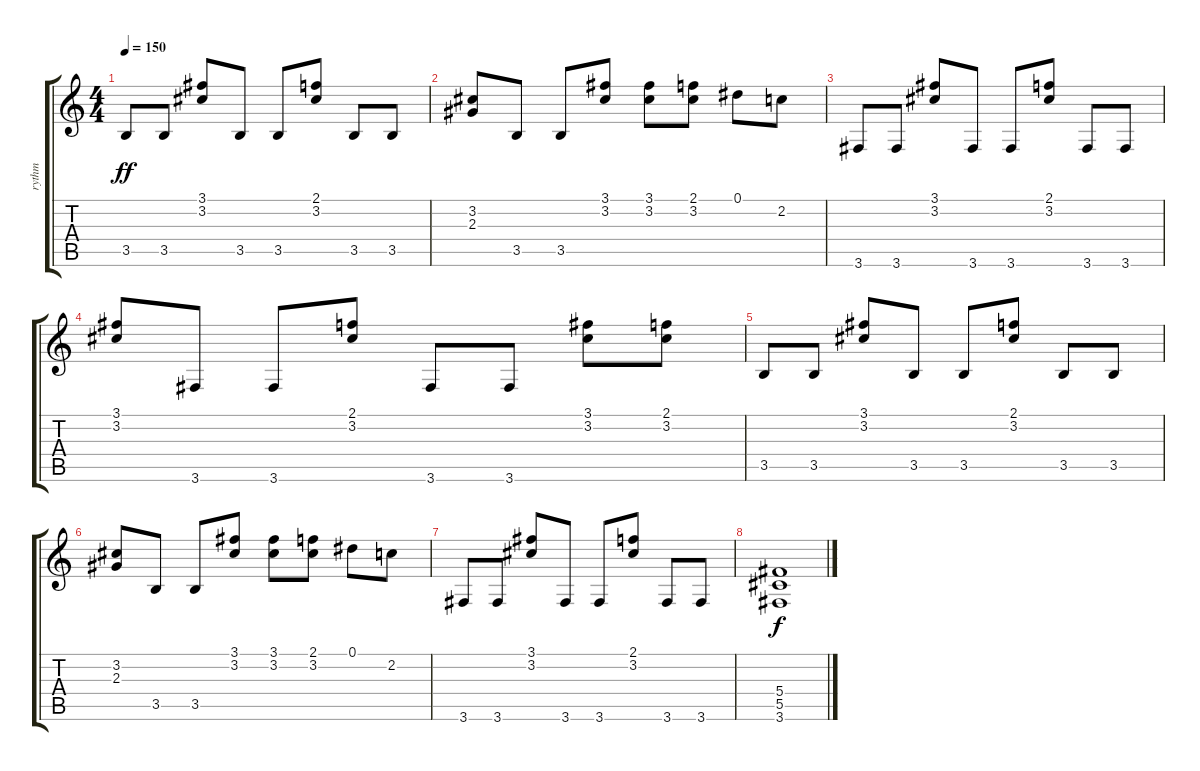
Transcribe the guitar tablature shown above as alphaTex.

\track ("rythm" "rythm") {instrument distortionguitar}
\staff {score tabs}
\tuning (Eb4 Bb3 Gb3 Db3 Ab2 Eb2) {hide}
\ts (4 4)
\tempo 150
\clef g2
\ks c
3.5.8{dy ff} 3.5.8 (3.1 3.2).8 3.5.8 3.5.8 (2.1 3.2).8 3.5.8 3.5.8 |
(3.2 2.3).8 3.5.8 3.5.8 (3.1 3.2).8 (3.1 3.2).8 (2.1 3.2).8 0.1.8 2.2.8 |
3.6.8 3.6.8 (3.1 3.2).8 3.6.8 3.6.8 (2.1 3.2).8 3.6.8 3.6.8 |
(3.1 3.2).8 3.6.8 3.6.8 (2.1 3.2).8 3.6.8 3.6.8 (3.1 3.2).8 (2.1 3.2).8 |
3.5.8 3.5.8 (3.1 3.2).8 3.5.8 3.5.8 (2.1 3.2).8 3.5.8 3.5.8 |
(3.2 2.3).8 3.5.8 3.5.8 (3.1 3.2).8 (3.1 3.2).8 (2.1 3.2).8 0.1.8 2.2.8 |
3.6.8 3.6.8 (3.1 3.2).8 3.6.8 3.6.8 (2.1 3.2).8 3.6.8 3.6.8 |
(5.4 5.5 3.6).1{dy f}
